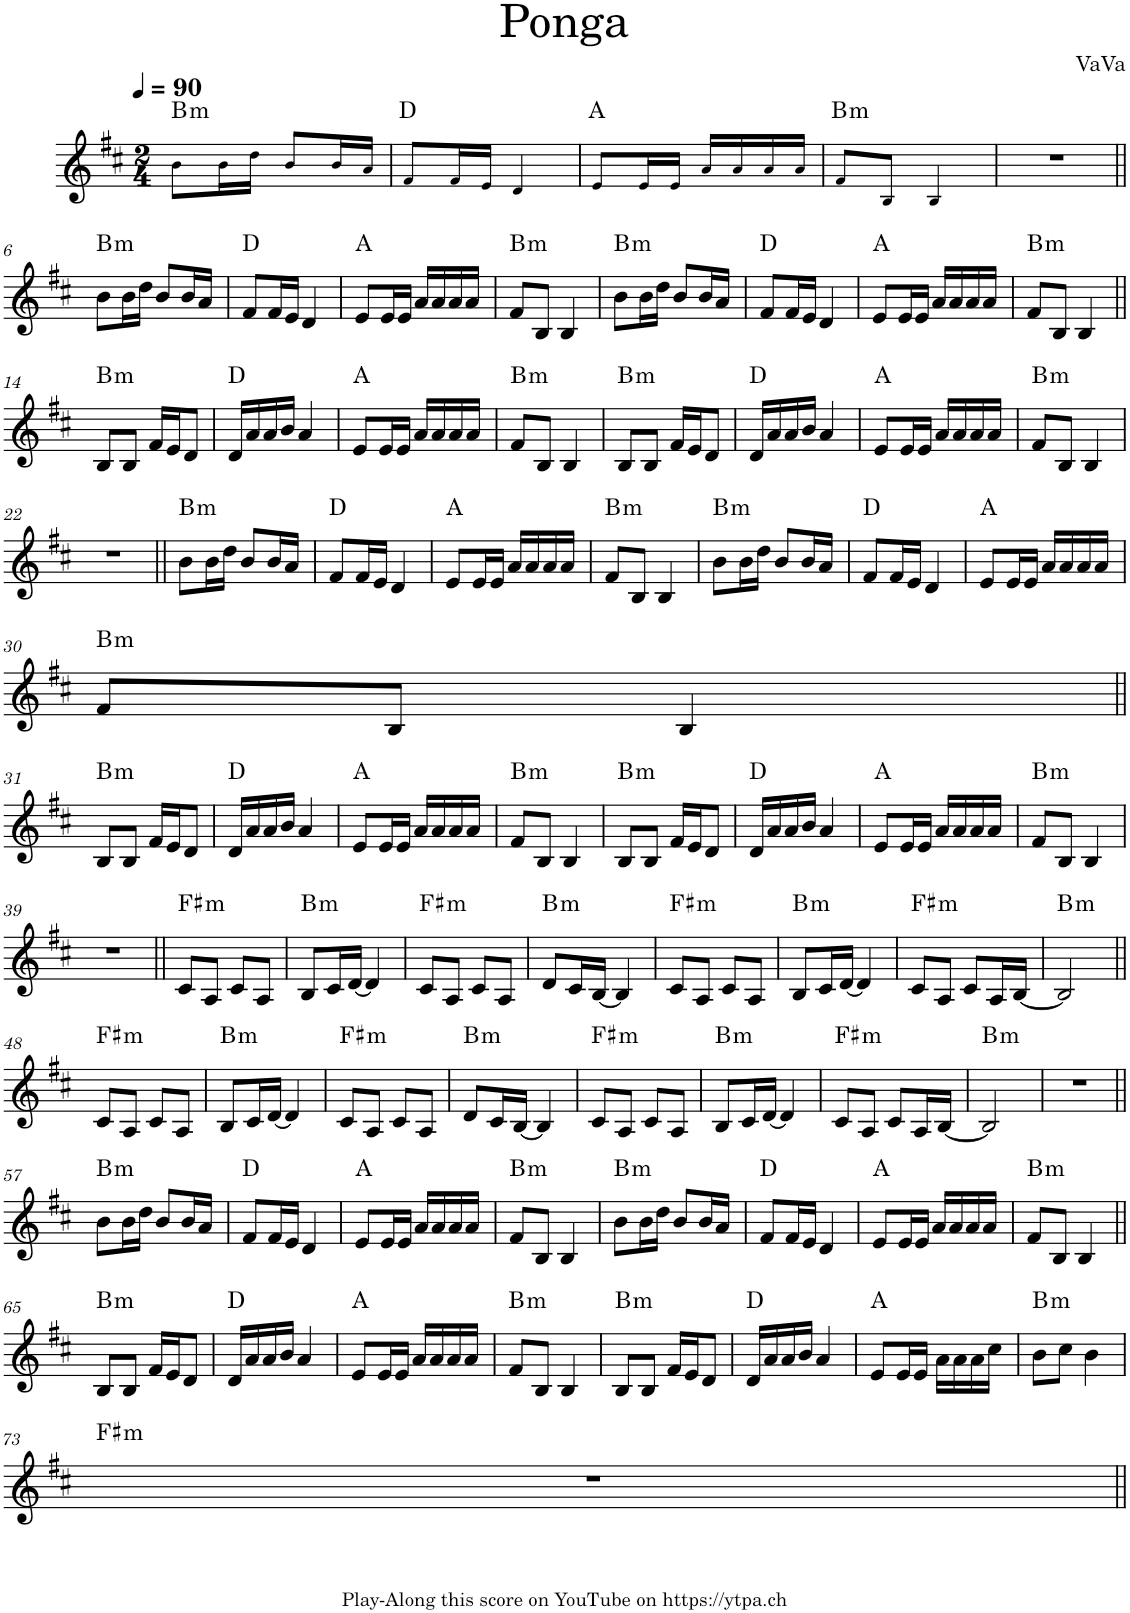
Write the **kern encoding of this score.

**kern	**harte
*part1	*part1
*staff1	*
*I"Piano	*
*I'Pno.	*
*clefG2	*
*k[f#c#]	*
*M2/4	*
*MM90	*
=1	=1
!	!LO:H:kt=m
8b!\L	B:min
16b!\L	.
16dd!\JJ	.
8b!/L	.
16b!/L	.
16a!/JJ	.
=2	=2
8f#!/L	D:maj
16f#!/L	.
16e!/JJ	.
4d!/	.
=3	=3
8e!/L	A:maj
16e!/L	.
16e!/JJ	.
16a!/LL	.
16a!/	.
16a!/	.
16a!/JJ	.
=4	=4
!	!LO:H:kt=m
8f#!/L	B:min
8B!/J	.
4B!/	.
=5	=5
2r	.
!!LO:LB:g=z
=6||	=6||
!	!LO:H:kt=m
8b\L	B:min
16b\L	.
16dd\JJ	.
8b/L	.
16b/L	.
16a/JJ	.
=7	=7
8f#/L	D:maj
16f#/L	.
16e/JJ	.
4d/	.
=8	=8
8e/L	A:maj
16e/L	.
16e/JJ	.
16a/LL	.
16a/	.
16a/	.
16a/JJ	.
=9	=9
!	!LO:H:kt=m
8f#/L	B:min
8B/J	.
4B/	.
=10	=10
!	!LO:H:kt=m
8b\L	B:min
16b\L	.
16dd\JJ	.
8b/L	.
16b/L	.
16a/JJ	.
=11	=11
8f#/L	D:maj
16f#/L	.
16e/JJ	.
4d/	.
=12	=12
8e/L	A:maj
16e/L	.
16e/JJ	.
16a/LL	.
16a/	.
16a/	.
16a/JJ	.
=13	=13
!	!LO:H:kt=m
8f#/L	B:min
8B/J	.
4B/	.
!!LO:LB:g=z
=14||	=14||
!	!LO:H:kt=m
8B/L	B:min
8B/J	.
16f#/LL	.
16e/J	.
8d/J	.
=15	=15
16d/LL	D:maj
16a/	.
16a/	.
16b/JJ	.
4a/	.
=16	=16
8e/L	A:maj
16e/L	.
16e/JJ	.
16a/LL	.
16a/	.
16a/	.
16a/JJ	.
=17	=17
!	!LO:H:kt=m
8f#/L	B:min
8B/J	.
4B/	.
=18	=18
!	!LO:H:kt=m
8B/L	B:min
8B/J	.
16f#/LL	.
16e/J	.
8d/J	.
=19	=19
16d/LL	D:maj
16a/	.
16a/	.
16b/JJ	.
4a/	.
=20	=20
8e/L	A:maj
16e/L	.
16e/JJ	.
16a/LL	.
16a/	.
16a/	.
16a/JJ	.
=21	=21
!	!LO:H:kt=m
8f#/L	B:min
8B/J	.
4B/	.
!!LO:LB:g=z
=22	=22
2r	.
=23||	=23||
!	!LO:H:kt=m
8b\L	B:min
16b\L	.
16dd\JJ	.
8b/L	.
16b/L	.
16a/JJ	.
=24	=24
8f#/L	D:maj
16f#/L	.
16e/JJ	.
4d/	.
=25	=25
8e/L	A:maj
16e/L	.
16e/JJ	.
16a/LL	.
16a/	.
16a/	.
16a/JJ	.
=26	=26
!	!LO:H:kt=m
8f#/L	B:min
8B/J	.
4B/	.
=27	=27
!	!LO:H:kt=m
8b\L	B:min
16b\L	.
16dd\JJ	.
8b/L	.
16b/L	.
16a/JJ	.
=28	=28
8f#/L	D:maj
16f#/L	.
16e/JJ	.
4d/	.
=29	=29
8e/L	A:maj
16e/L	.
16e/JJ	.
16a/LL	.
16a/	.
16a/	.
16a/JJ	.
!!LO:LB:g=z
=30	=30
!	!LO:H:kt=m
8f#/L	B:min
8B/J	.
4B/	.
!!LO:LB:g=z
=31||	=31||
!	!LO:H:kt=m
8B/L	B:min
8B/J	.
16f#/LL	.
16e/J	.
8d/J	.
=32	=32
16d/LL	D:maj
16a/	.
16a/	.
16b/JJ	.
4a/	.
=33	=33
8e/L	A:maj
16e/L	.
16e/JJ	.
16a/LL	.
16a/	.
16a/	.
16a/JJ	.
=34	=34
!	!LO:H:kt=m
8f#/L	B:min
8B/J	.
4B/	.
=35	=35
!	!LO:H:kt=m
8B/L	B:min
8B/J	.
16f#/LL	.
16e/J	.
8d/J	.
=36	=36
16d/LL	D:maj
16a/	.
16a/	.
16b/JJ	.
4a/	.
=37	=37
8e/L	A:maj
16e/L	.
16e/JJ	.
16a/LL	.
16a/	.
16a/	.
16a/JJ	.
=38	=38
!	!LO:H:kt=m
8f#/L	B:min
8B/J	.
4B/	.
!!LO:LB:g=z
=39	=39
2r	.
=40||	=40||
!	!LO:H:kt=m
8c#/L	F#:min
8A/J	.
8c#/L	.
8A/J	.
=41	=41
!	!LO:H:kt=m
8B/L	B:min
16c#/L	.
[16d/JJ	.
4d/]	.
=42	=42
!	!LO:H:kt=m
8c#/L	F#:min
8A/J	.
8c#/L	.
8A/J	.
=43	=43
!	!LO:H:kt=m
8d/L	B:min
16c#/L	.
[16B/JJ	.
4B/]	.
=44	=44
!	!LO:H:kt=m
8c#/L	F#:min
8A/J	.
8c#/L	.
8A/J	.
=45	=45
!	!LO:H:kt=m
8B/L	B:min
16c#/L	.
[16d/JJ	.
4d/]	.
=46	=46
!	!LO:H:kt=m
8c#/L	F#:min
8A/J	.
8c#/L	.
16A/L	.
[16B/JJ	.
=47	=47
!	!LO:H:kt=m
2B/]	B:min
!!LO:LB:g=z
=48||	=48||
!	!LO:H:kt=m
8c#/L	F#:min
8A/J	.
8c#/L	.
8A/J	.
=49	=49
!	!LO:H:kt=m
8B/L	B:min
16c#/L	.
[16d/JJ	.
4d/]	.
=50	=50
!	!LO:H:kt=m
8c#/L	F#:min
8A/J	.
8c#/L	.
8A/J	.
=51	=51
!	!LO:H:kt=m
8d/L	B:min
16c#/L	.
[16B/JJ	.
4B/]	.
=52	=52
!	!LO:H:kt=m
8c#/L	F#:min
8A/J	.
8c#/L	.
8A/J	.
=53	=53
!	!LO:H:kt=m
8B/L	B:min
16c#/L	.
[16d/JJ	.
4d/]	.
=54	=54
!	!LO:H:kt=m
8c#/L	F#:min
8A/J	.
8c#/L	.
16A/L	.
[16B/JJ	.
=55	=55
!	!LO:H:kt=m
2B/]	B:min
=56	=56
2r	.
!!LO:LB:g=z
=57||	=57||
!	!LO:H:kt=m
8b\L	B:min
16b\L	.
16dd\JJ	.
8b/L	.
16b/L	.
16a/JJ	.
=58	=58
8f#/L	D:maj
16f#/L	.
16e/JJ	.
4d/	.
=59	=59
8e/L	A:maj
16e/L	.
16e/JJ	.
16a/LL	.
16a/	.
16a/	.
16a/JJ	.
=60	=60
!	!LO:H:kt=m
8f#/L	B:min
8B/J	.
4B/	.
=61	=61
!	!LO:H:kt=m
8b\L	B:min
16b\L	.
16dd\JJ	.
8b/L	.
16b/L	.
16a/JJ	.
=62	=62
8f#/L	D:maj
16f#/L	.
16e/JJ	.
4d/	.
=63	=63
8e/L	A:maj
16e/L	.
16e/JJ	.
16a/LL	.
16a/	.
16a/	.
16a/JJ	.
=64	=64
!	!LO:H:kt=m
8f#/L	B:min
8B/J	.
4B/	.
!!LO:LB:g=z
=65||	=65||
!	!LO:H:kt=m
8B/L	B:min
8B/J	.
16f#/LL	.
16e/J	.
8d/J	.
=66	=66
16d/LL	D:maj
16a/	.
16a/	.
16b/JJ	.
4a/	.
=67	=67
8e/L	A:maj
16e/L	.
16e/JJ	.
16a/LL	.
16a/	.
16a/	.
16a/JJ	.
=68	=68
!	!LO:H:kt=m
8f#/L	B:min
8B/J	.
4B/	.
=69	=69
!	!LO:H:kt=m
8B/L	B:min
8B/J	.
16f#/LL	.
16e/J	.
8d/J	.
=70	=70
16d/LL	D:maj
16a/	.
16a/	.
16b/JJ	.
4a/	.
=71	=71
8e/L	A:maj
16e/L	.
16e/JJ	.
16a\LL	.
16a\	.
16a\	.
16cc#\JJ	.
=72	=72
!	!LO:H:kt=m
8b\L	B:min
8cc#\J	.
4b\	.
!!LO:LB:g=z
=73	=73
!	!LO:H:kt=m
2r	F#:min
=||	=||
*-	*-
